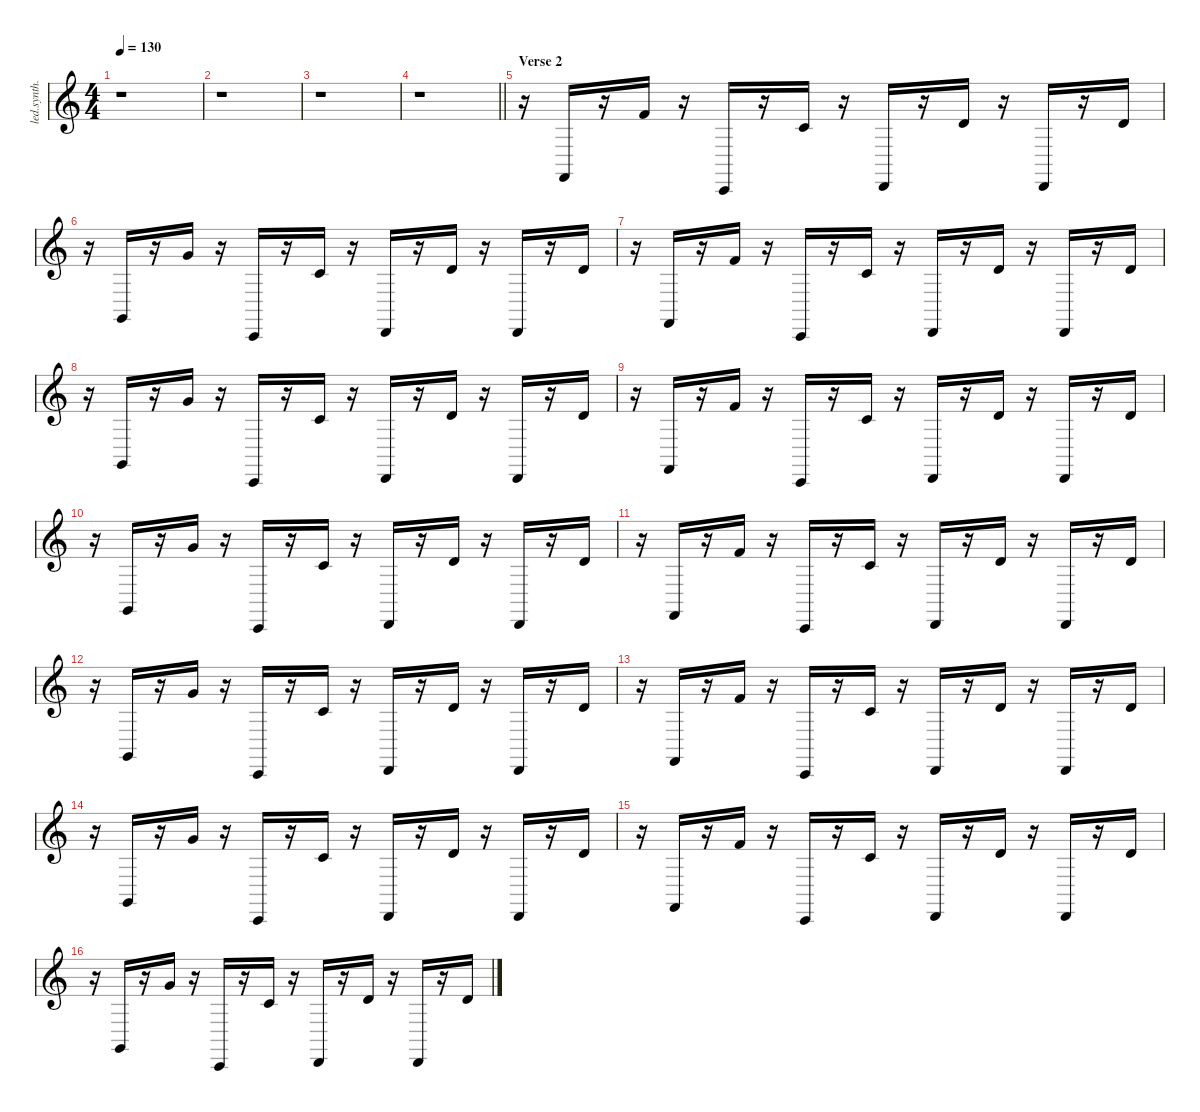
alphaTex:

\defaultSystemsLayout 4
\hideDynamics
\bracketExtendMode nobrackets
\otherSystemsTrackNameOrientation horizontal
\track ("Synth 1-RH-b-hid" "led.synth.") {defaultSystemsLayout 4 instrument lead8bassandlead}
\staff {score}
\tuning (E4 B3 G3 D3 A2 E2 B1)
\ts (4 4)
\tempo 130
\clef g2
\ks c
r.1{dy f} |
r.1 |
r.1 |
\barLineRight lightlight
r.1 |
\section ("" "Verse 2")
r.16 1.6.16 r.16 1.1.16 r.16 1.7.16 r.16 1.2.16 r.16 3.7.16 r.16 3.2.16 r.16 3.7.16 r.16 3.2.16 |
r.16 3.6.16 r.16 3.1.16 r.16 1.7.16 r.16 1.2.16 r.16 3.7.16 r.16 3.2.16 r.16 3.7.16 r.16 3.2.16 |
r.16 1.6.16 r.16 1.1.16 r.16 1.7.16 r.16 1.2.16 r.16 3.7.16 r.16 3.2.16 r.16 3.7.16 r.16 3.2.16 |
r.16 3.6.16 r.16 3.1.16 r.16 1.7.16 r.16 1.2.16 r.16 3.7.16 r.16 3.2.16 r.16 3.7.16 r.16 3.2.16 |
r.16 1.6.16 r.16 1.1.16 r.16 1.7.16 r.16 1.2.16 r.16 3.7.16 r.16 3.2.16 r.16 3.7.16 r.16 3.2.16 |
r.16 3.6.16 r.16 3.1.16 r.16 1.7.16 r.16 1.2.16 r.16 3.7.16 r.16 3.2.16 r.16 3.7.16 r.16 3.2.16 |
r.16 1.6.16 r.16 1.1.16 r.16 1.7.16 r.16 1.2.16 r.16 3.7.16 r.16 3.2.16 r.16 3.7.16 r.16 3.2.16 |
r.16 3.6.16 r.16 3.1.16 r.16 1.7.16 r.16 1.2.16 r.16 3.7.16 r.16 3.2.16 r.16 3.7.16 r.16 3.2.16 |
r.16 1.6.16 r.16 1.1.16 r.16 1.7.16 r.16 1.2.16 r.16 3.7.16 r.16 3.2.16 r.16 3.7.16 r.16 3.2.16 |
r.16 3.6.16 r.16 3.1.16 r.16 1.7.16 r.16 1.2.16 r.16 3.7.16 r.16 3.2.16 r.16 3.7.16 r.16 3.2.16 |
r.16 1.6.16 r.16 1.1.16 r.16 1.7.16 r.16 1.2.16 r.16 3.7.16 r.16 3.2.16 r.16 3.7.16 r.16 3.2.16 |
r.16 3.6.16 r.16 3.1.16 r.16 1.7.16 r.16 1.2.16 r.16 3.7.16 r.16 3.2.16 r.16 3.7.16 r.16 3.2.16
